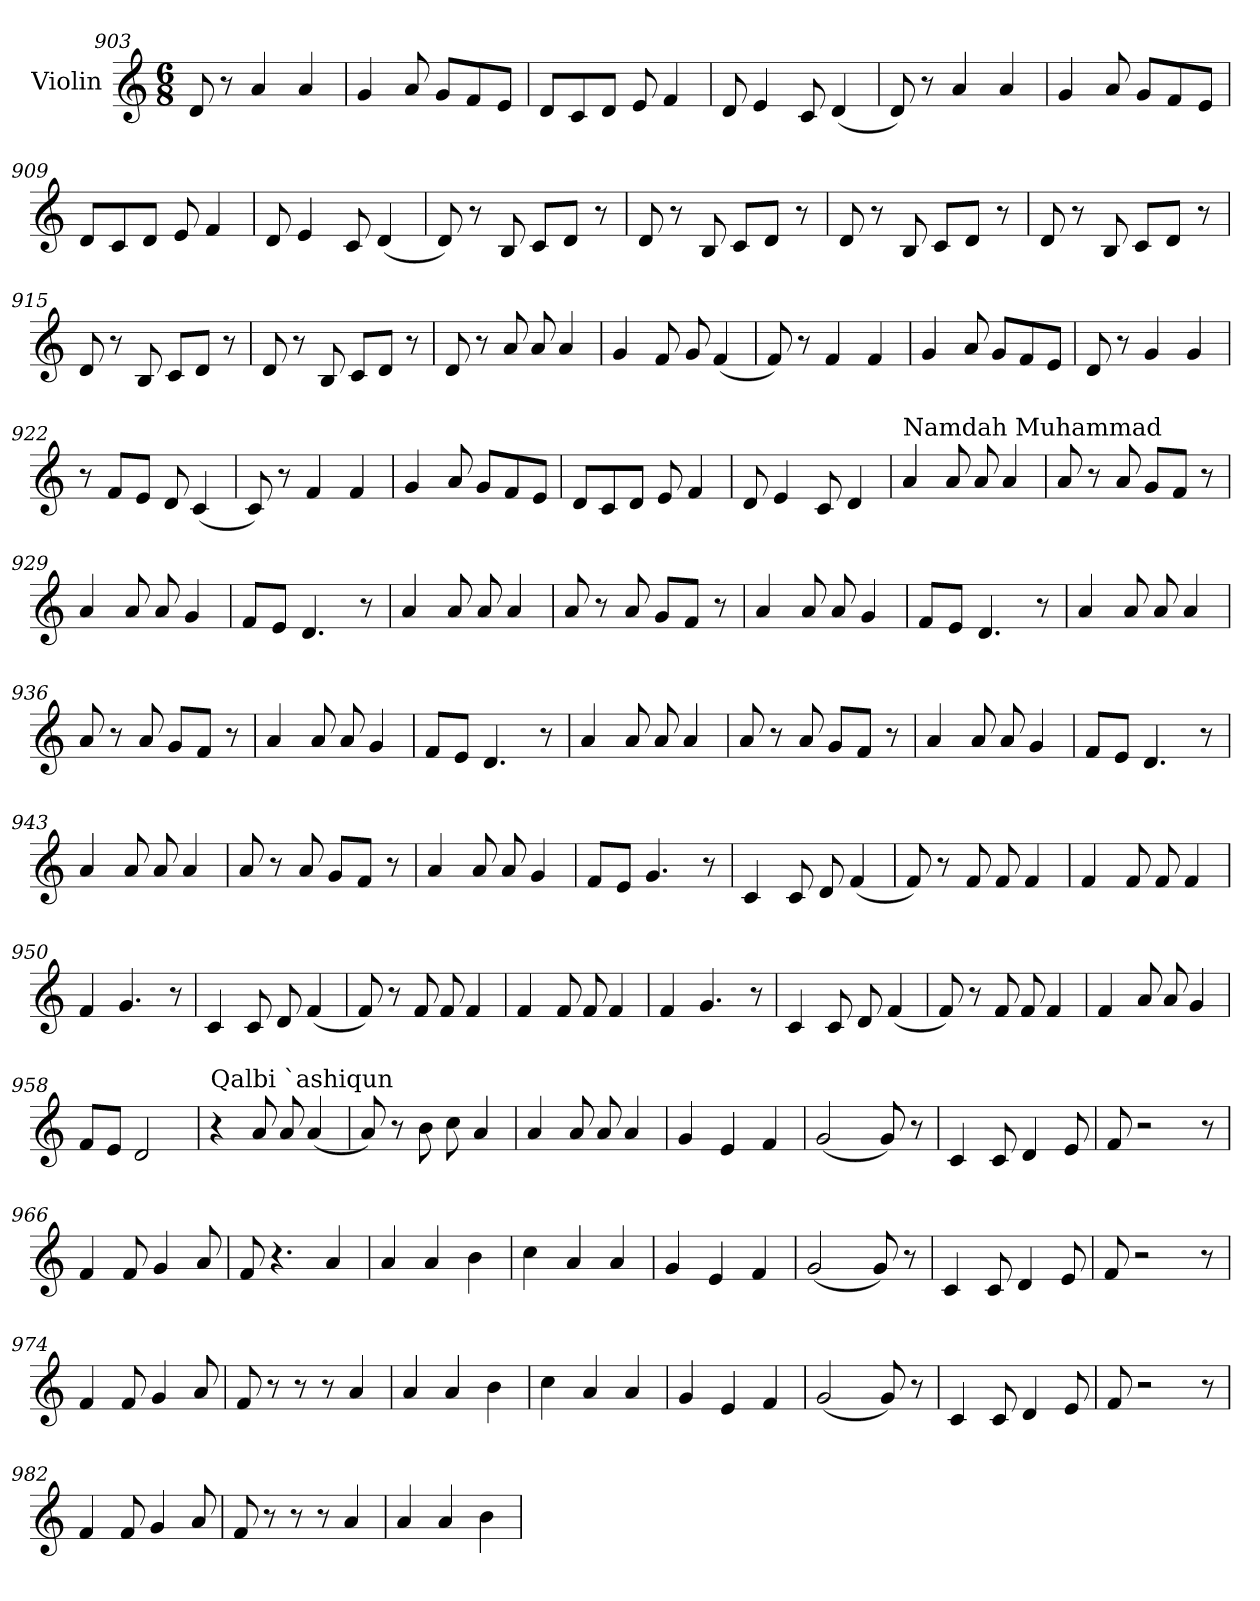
**kern
*part1
*staff1
*I"Violin
*clefG2
*k[]
*M6/8
=903
8d/
8r
4a/
4a/
=904
4g/
8a/
8g/L
8f/
8e/J
=905
8d/L
8c/
8d/J
8e/
4f/
=906
8d/
4e/
8c/
(<4d/
=907
8d/)
8r
4a/
4a/
!!LO:LB:g=z
=908
4g/
8a/
8g/L
8f/
8e/J
=909
8d/L
8c/
8d/J
8e/
4f/
=910
8d/
4e/
8c/
(<4d/
=911
8d/)
8r
8B/
8c/L
8d/J
8r
=912
8d/
8r
8B/
8c/L
8d/J
8r
!!LO:LB:g=z
=913
8d/
8r
8B/
8c/L
8d/J
8r
=914
8d/
8r
8B/
8c/L
8d/J
8r
=915
8d/
8r
8B/
8c/L
8d/J
8r
=916
8d/
8r
8B/
8c/L
8d/J
8r
=917
8d/
8r
8a/
8a/
4a/
!!LO:LB:g=z
=918
4g/
8f/
8g/
(<4f/
=919
8f/)
8r
4f/
4f/
=920
4g/
8a/
8g/L
8f/
8e/J
=921
8d/
8r
4g/
4g/
=922
8r
8f/L
8e/J
8d/
(<4c/
=923
8c/)
8r
4f/
4f/
!!LO:LB:g=z
=924
4g/
8a/
8g/L
8f/
8e/J
=925
8d/L
8c/
8d/J
8e/
4f/
=926
8d/
4e/
8c/
4d/
=927
!LO:TX:a:t=Namdah Muhammad
4a/
8a/
8a/
4a/
=928
8a/
8r
8a/
8g/L
8f/J
8r
=929
4a/
8a/
8a/
4g/
!!LO:LB:g=z
=930
8f/L
8e/J
4.d/
8r
=931
4a/
8a/
8a/
4a/
=932
8a/
8r
8a/
8g/L
8f/J
8r
=933
4a/
8a/
8a/
4g/
=934
8f/L
8e/J
4.d/
8r
=935
4a/
8a/
8a/
4a/
!!LO:LB:g=z
=936
8a/
8r
8a/
8g/L
8f/J
8r
=937
4a/
8a/
8a/
4g/
=938
8f/L
8e/J
4.d/
8r
=939
4a/
8a/
8a/
4a/
=940
8a/
8r
8a/
8g/L
8f/J
8r
=941
4a/
8a/
8a/
4g/
!!LO:LB:g=z
=942
8f/L
8e/J
4.d/
8r
=943
4a/
8a/
8a/
4a/
=944
8a/
8r
8a/
8g/L
8f/J
8r
=945
4a/
8a/
8a/
4g/
=946
8f/L
8e/J
4.g/
8r
=947
4c/
8c/
8d/
(<4f/
!!LO:PB:g=z
=948
8f/)
8r
8f/
8f/
4f/
=949
4f/
8f/
8f/
4f/
=950
4f/
4.g/
8r
=951
4c/
8c/
8d/
(<4f/
=952
8f/)
8r
8f/
8f/
4f/
=953
4f/
8f/
8f/
4f/
!!LO:LB:g=z
=954
4f/
4.g/
8r
=955
4c/
8c/
8d/
(<4f/
=956
8f/)
8r
8f/
8f/
4f/
=957
4f/
8a/
8a/
4g/
=958
8f/L
8e/J
2d/
=959
!LO:TX:a:t=Qalbi `ashiqun
4r
8a/
8a/
(<4a/
!!LO:LB:g=z
=960
8a/)
8r
8b\
8cc\
4a/
=961
4a/
8a/
8a/
4a/
=962
4g/
4e/
4f/
=963
(<2g/
8g/)
8r
=964
4c/
8c/
4d/
8e/
=965
8f/
2r
8r
=966
4f/
8f/
4g/
8a/
!!LO:LB:g=z
=967
8f/
4.r
4a/
=968
4a/
4a/
4b\
=969
4cc\
4a/
4a/
=970
4g/
4e/
4f/
=971
(<2g/
8g/)
8r
=972
4c/
8c/
4d/
8e/
=973
8f/
2r
8r
!!LO:LB:g=z
=974
4f/
8f/
4g/
8a/
=975
8f/
8r
8r
8r
4a/
=976
4a/
4a/
4b\
=977
4cc\
4a/
4a/
=978
4g/
4e/
4f/
=979
(<2g/
8g/)
8r
=980
4c/
8c/
4d/
8e/
!!LO:LB:g=z
=981
8f/
2r
8r
=982
4f/
8f/
4g/
8a/
=983
8f/
8r
8r
8r
4a/
=984
4a/
4a/
4b\
=
*-
